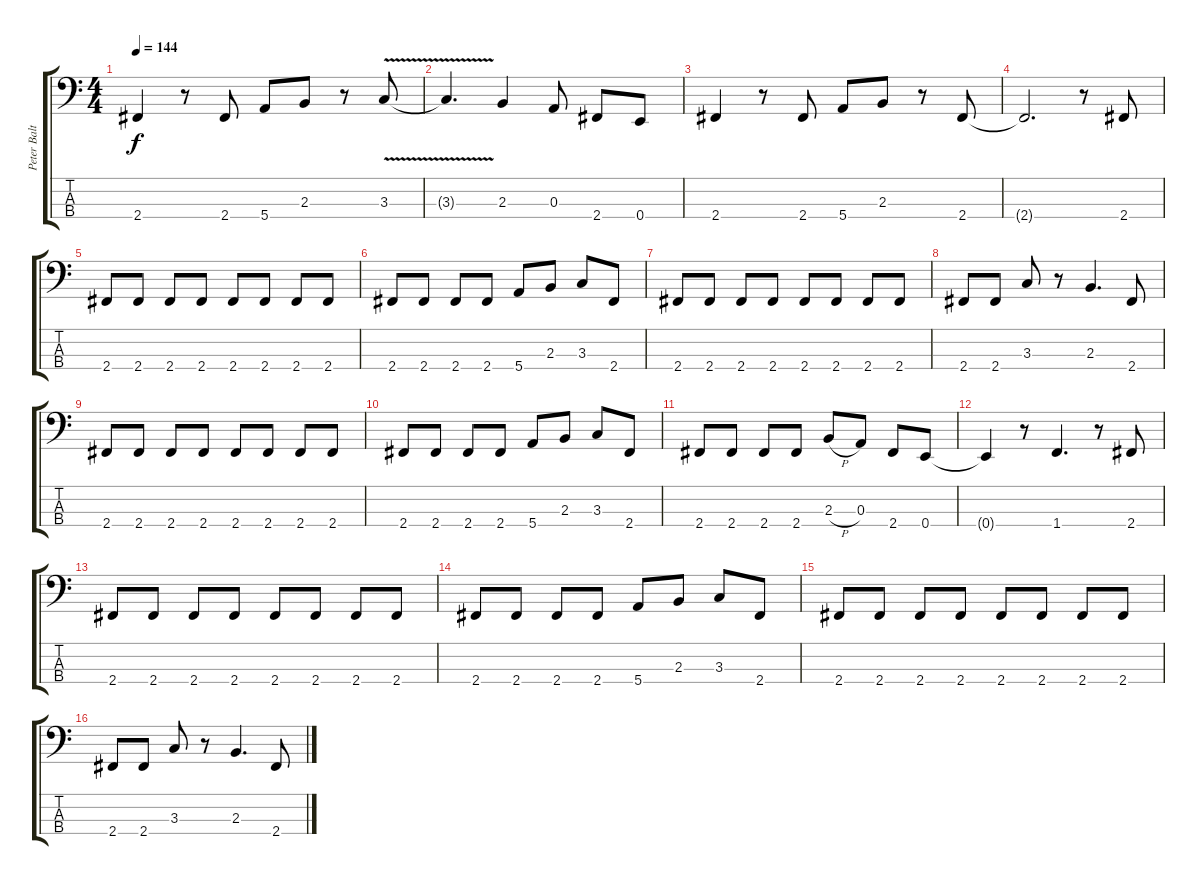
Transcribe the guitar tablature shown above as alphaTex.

\track ("Peter Baltes" "Peter Balt") {instrument electricbassfinger}
\staff {score tabs}
\tuning (G2 D2 A1 E1) {hide}
\ts (4 4)
\tempo 144
\clef f4
\ks c
2.4{t}.4{dy f} r.8 2.4.8 5.4.8 2.3.8 r.8 3.3{v}.8 |
3.3{v t}.4{d} 2.3.4 0.3.8 2.4.8 0.4.8 |
2.4.4 r.8 2.4.8 5.4.8 2.3.8 r.8 2.4.8 |
2.4{t}.2{d} r.8 2.4.8 |
2.4.8 2.4.8 2.4.8 2.4.8 2.4.8 2.4.8 2.4.8 2.4.8 |
2.4.8 2.4.8 2.4.8 2.4.8 5.4.8 2.3.8 3.3.8 2.4.8 |
2.4.8 2.4.8 2.4.8 2.4.8 2.4.8 2.4.8 2.4.8 2.4.8 |
2.4.8 2.4.8 3.3.8 r.8 2.3.4{d} 2.4.8 |
2.4.8 2.4.8 2.4.8 2.4.8 2.4.8 2.4.8 2.4.8 2.4.8 |
2.4.8 2.4.8 2.4.8 2.4.8 5.4.8 2.3.8 3.3.8 2.4.8 |
2.4.8 2.4.8 2.4.8 2.4.8 2.3{h}.8 0.3.8 2.4.8 0.4.8 |
0.4{t}.4 r.8 1.4.4{d} r.8 2.4.8 |
2.4.8 2.4.8 2.4.8 2.4.8 2.4.8 2.4.8 2.4.8 2.4.8 |
2.4.8 2.4.8 2.4.8 2.4.8 5.4.8 2.3.8 3.3.8 2.4.8 |
2.4.8 2.4.8 2.4.8 2.4.8 2.4.8 2.4.8 2.4.8 2.4.8 |
2.4.8 2.4.8 3.3.8 r.8 2.3.4{d} 2.4.8
